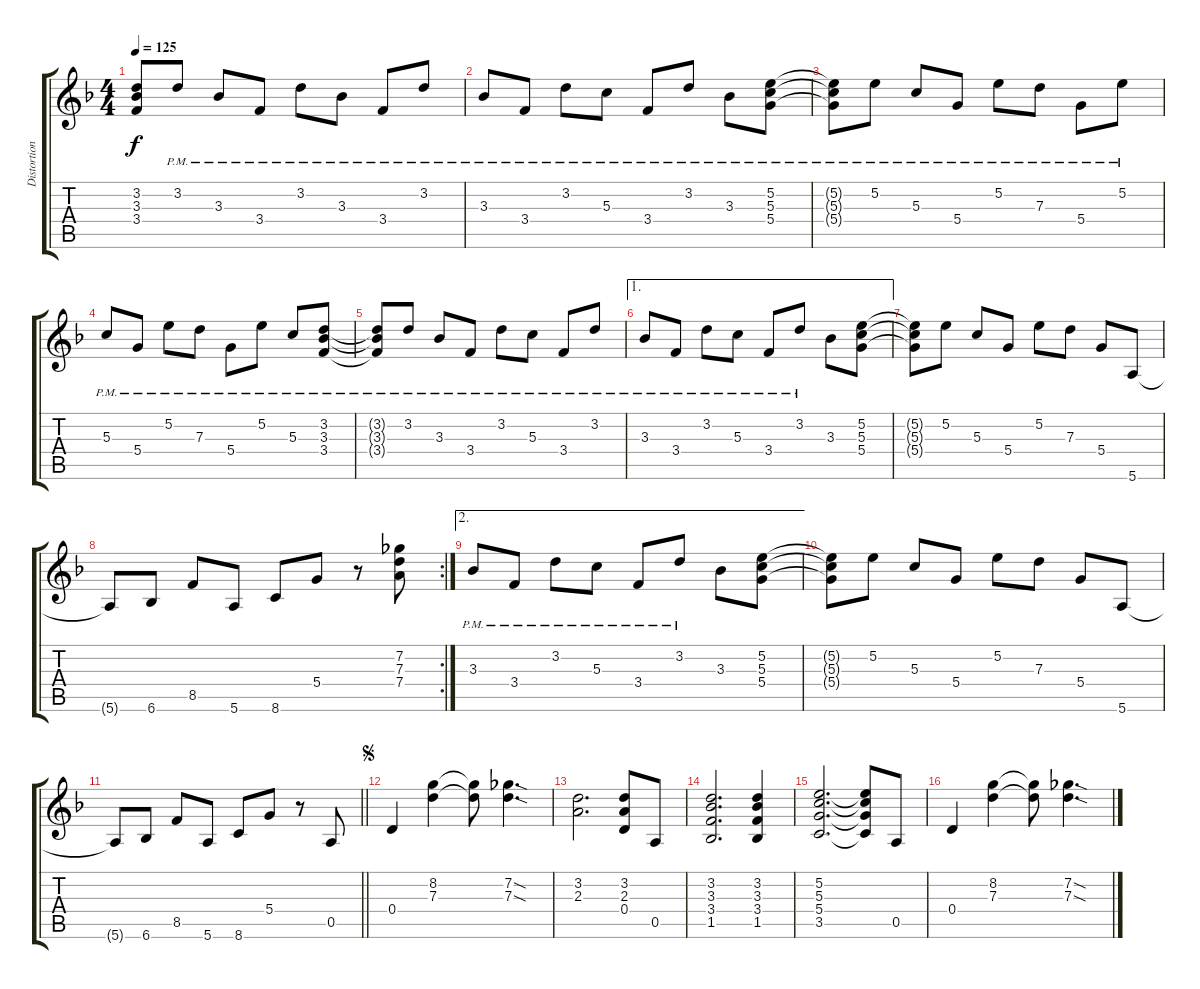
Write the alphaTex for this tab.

\track ("Distortion" "Distortion") {instrument distortionguitar}
\staff {score tabs}
\tuning (E4 B3 G3 D3 A2 E2) {hide}
\ts (4 4)
\section ("" " ")
\tempo 125
\clef g2
\ks f
(3.2{t} 3.3{t} 3.4{t}).8{dy f} 3.2{pm}.8 3.3{pm}.8 3.4{pm}.8 3.2{pm}.8 3.3{pm}.8 3.4{pm}.8 3.2{pm}.8 |
3.3{pm}.8 3.4{pm}.8 3.2{pm}.8 5.3{pm}.8 3.4{pm}.8 3.2{pm}.8 3.3{pm}.8 (5.2{pm} 5.3{pm} 5.4{pm}).8 |
(5.2{pm t} 5.3{pm t} 5.4{pm t}).8 5.2{pm}.8 5.3{pm}.8 5.4{pm}.8 5.2{pm}.8 7.3{pm}.8 5.4{pm}.8 5.2{pm}.8 |
5.3{pm}.8 5.4{pm}.8 5.2{pm}.8 7.3{pm}.8 5.4{pm}.8 5.2{pm}.8 5.3{pm}.8 (3.2{pm} 3.3{pm} 3.4{pm}).8 |
(3.2{pm t} 3.3{pm t} 3.4{pm t}).8 3.2{pm}.8 3.3{pm}.8 3.4{pm}.8 3.2{pm}.8 5.3{pm}.8 3.4{pm}.8 3.2{pm}.8 |
\ae 1
3.3{pm}.8 3.4{pm}.8 3.2{pm}.8 5.3{pm}.8 3.4{pm}.8 3.2{pm}.8 3.3.8 (5.2 5.3 5.4).8 |
(5.2{t} 5.3{t} 5.4{t}).8 5.2.8 5.3.8 5.4.8 5.2.8 7.3.8 5.4.8 5.6.8 |
\rc 2
5.6{t}.8 6.6.8 8.5.8 5.6.8 8.6.8 5.4.8 r.8 (7.2 7.3 7.4).8 |
\ae 2
3.3{pm}.8 3.4{pm}.8 3.2{pm}.8 5.3{pm}.8 3.4{pm}.8 3.2{pm}.8 3.3.8 (5.2 5.3 5.4).8 |
(5.2{t} 5.3{t} 5.4{t}).8 5.2.8 5.3.8 5.4.8 5.2.8 7.3.8 5.4.8 5.6.8 |
\barLineRight lightlight
5.6{t}.8 6.6.8 8.5.8 5.6.8 8.6.8 5.4.8 r.8 0.5.8 |
\section ("" " ")
\jump segno
0.4.4 (8.2 7.3).4 (8.2{t} 7.3{t}).8 (7.2{sod} 7.3{sod}).4{d} |
(3.2 2.3).2{d} (3.2 2.3 0.4).8 0.5.8 |
(3.2 3.3 3.4 1.5).2{d} (3.2 3.3 3.4 1.5).4 |
(5.2 5.3 5.4 3.5).2{d} (5.2{t} 5.3{t} 5.4{t} 3.5{t}).8 0.5.8 |
0.4.4 (8.2 7.3).4 (8.2{t} 7.3{t}).8 (7.2{sod} 7.3{sod}).4{d}
